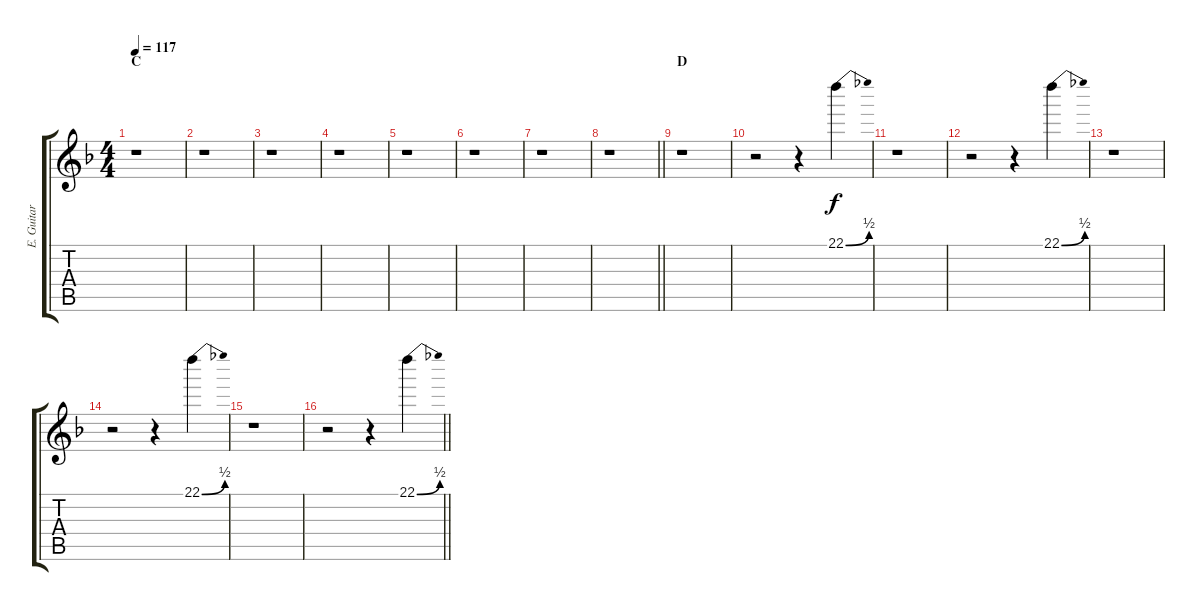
\track ("E. Guitar II" "E. Guitar ") {instrument overdrivenguitar}
\staff {score tabs}
\tuning (E4 B3 G3 D3 A2 E2) {hide}
\ts (4 4)
\section ("" "C")
\tempo 117
\clef g2
\ks f
r.1{dy f} |
r.1 |
r.1 |
r.1 |
r.1 |
r.1 |
r.1 |
\barLineRight lightlight
r.1 |
\section ("" "D")
r.1 |
r.2 r.4 22.1{be (bend 0 0 60 2)}.4 |
r.1 |
r.2 r.4 22.1{be (bend 0 0 60 2)}.4 |
r.1 |
r.2 r.4 22.1{be (bend 0 0 60 2)}.4 |
r.1 |
\barLineRight lightlight
r.2 r.4 22.1{be (bend 0 0 60 2)}.4
